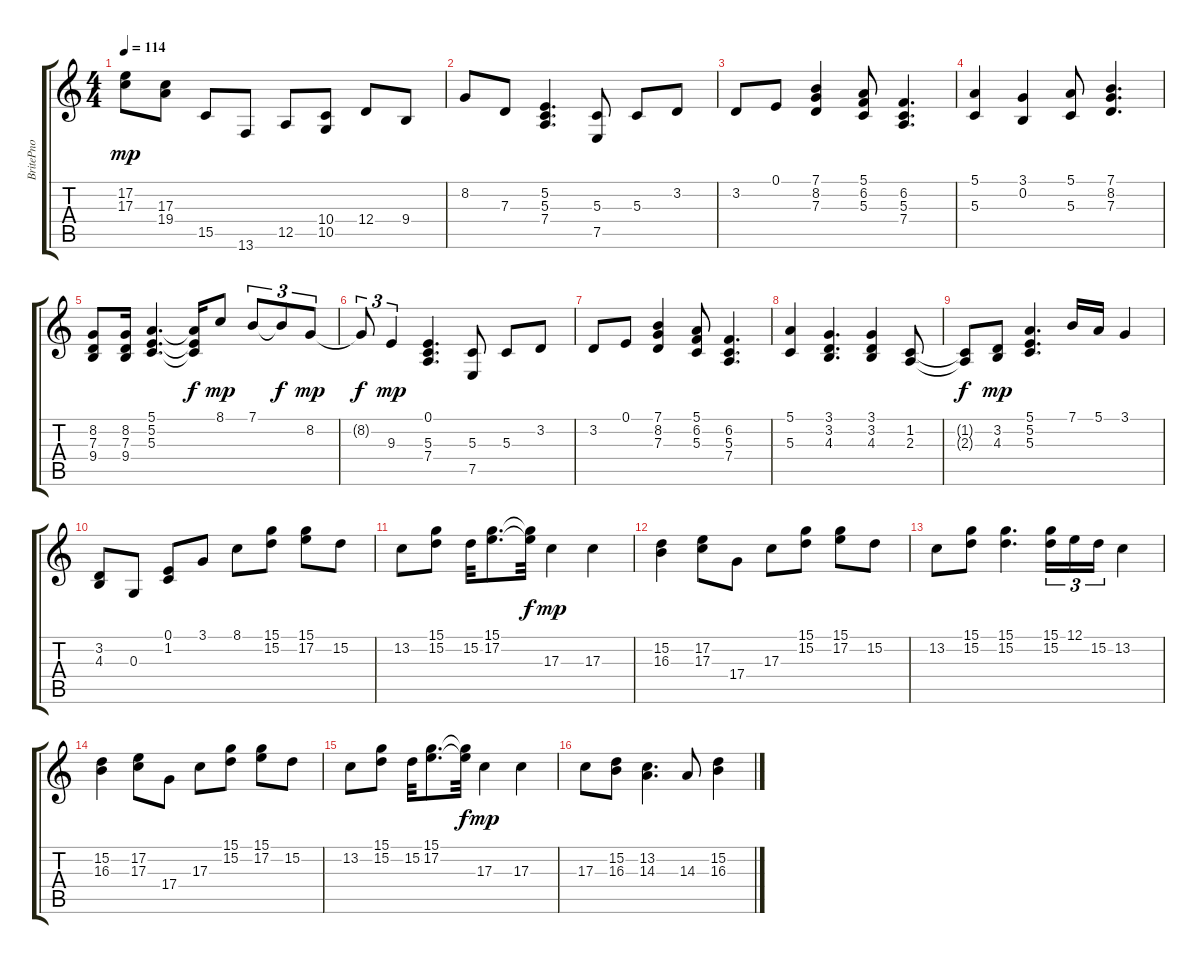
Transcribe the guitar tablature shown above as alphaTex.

\track ("BritePno" "BritePno") {instrument brightacousticpiano}
\staff {score tabs}
\tuning (E4 B3 G3 D3 A2 E2) {hide}
\ts (4 4)
\tempo 114
\clef g2
\ks c
(17.2 17.3).8{dy mp} (17.3 19.4).8 15.5.8 13.6.8 12.5.8 (10.4 10.5).8 12.4.8 9.4.8 |
8.2.8 7.3.8 (5.2 5.3 7.4).4{d} (5.3 7.5).8 5.3.8 3.2.8 |
3.2.8 0.1.8 (7.1 8.2 7.3).4 (5.1 6.2 5.3).8 (6.2 5.3 7.4).4{d} |
(5.1 5.3).4 (3.1 0.2).4 (5.1 5.3).8 (7.1 8.2 7.3).4{d} |
(8.2 7.3 9.4).8 (8.2 7.3 9.4).16 (5.1 5.2 5.3).4{d} (5.1{t} 5.2{t} 5.3{t}).16{dy f} 8.1.8{dy mp} 7.1.8{tu (3 2)} 7.1{t}.8{tu (3 2) dy f} 8.2.8{tu (3 2) dy mp} |
8.2{t}.8{tu (3 2) dy f} 9.3.4{tu (3 2) dy mp} (0.1 5.3 7.4).4{d} (5.3 7.5).8 5.3.8 3.2.8 |
3.2.8 0.1.8 (7.1 8.2 7.3).4 (5.1 6.2 5.3).8 (6.2 5.3 7.4).4{d} |
(5.1 5.3).4 (3.1 3.2 4.3).4{d} (3.1 3.2 4.3).4 (1.2 2.3).8 |
(1.2{t} 2.3{t}).8{dy f} (3.2 4.3).8{dy mp} (5.1 5.2 5.3).4{d} 7.1.16 5.1.16 3.1.4 |
(3.2 4.3).8 0.3.8 (0.1 1.2).8 3.1.8 8.1.8 (15.1 15.2).8 (15.1 17.2).8 15.2.8 |
13.2.8 (15.1 15.2).8 15.2.32 (15.1 17.2).8{d} (15.1{t} 17.2{t}).32{dy f} 17.3.4{dy mp} 17.3.4 |
(15.2 16.3).4 (17.2 17.3).8 17.4.8 17.3.8 (15.1 15.2).8 (15.1 17.2).8 15.2.8 |
13.2.8 (15.1 15.2).8 (15.1 15.2).4{d} (15.1 15.2).16{tu (3 2)} 12.1.16{tu (3 2)} 15.2.16{tu (3 2)} 13.2.4 |
(15.2 16.3).4 (17.2 17.3).8 17.4.8 17.3.8 (15.1 15.2).8 (15.1 17.2).8 15.2.8 |
13.2.8 (15.1 15.2).8 15.2.32 (15.1 17.2).8{d} (15.1{t} 17.2{t}).32{dy f} 17.3.4{dy mp} 17.3.4 |
17.3.8 (15.2 16.3).8 (13.2 14.3).4{d} 14.3.8 (15.2 16.3).4
